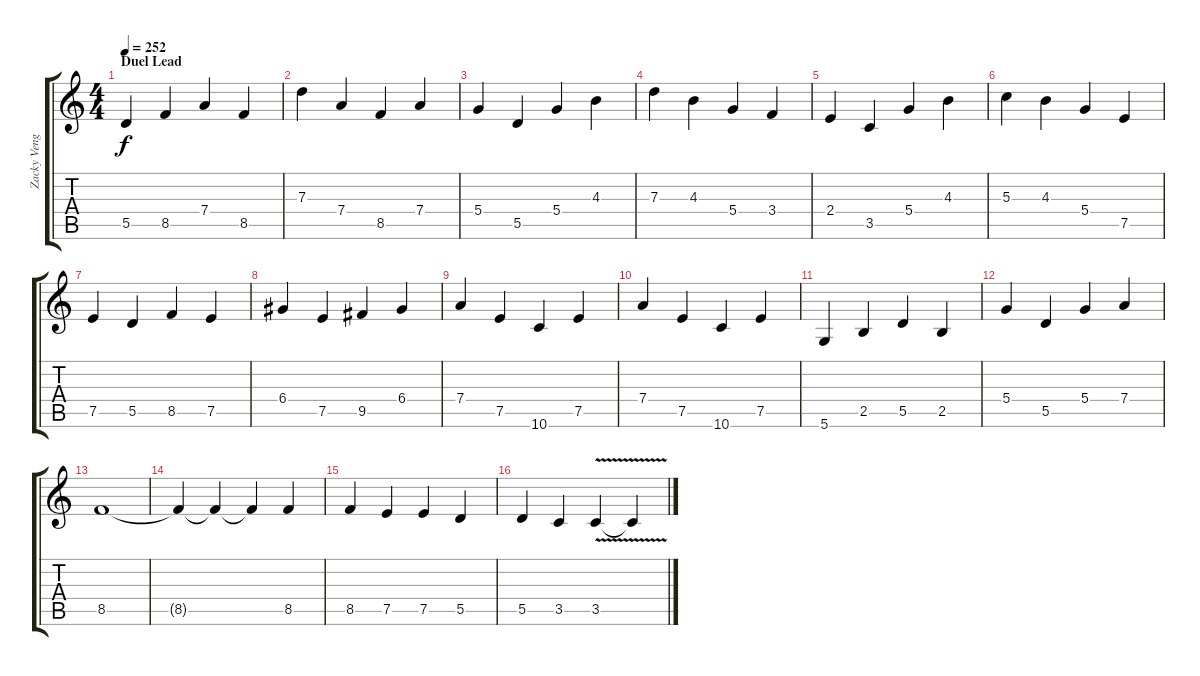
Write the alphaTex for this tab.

\track ("Zacky Vengeance" "Zacky Veng") {instrument distortionguitar}
\staff {score tabs}
\tuning (E4 B3 G3 D3 A2 D2) {hide}
\ts (4 4)
\section ("" "Duel Lead")
\tempo 252
\clef g2
\ks c
5.5.4{dy f instrument distortionguitar} 8.5.4 7.4.4 8.5.4 |
7.3.4 7.4.4 8.5.4 7.4.4 |
5.4.4 5.5.4 5.4.4 4.3.4 |
7.3.4 4.3.4 5.4.4 3.4.4 |
2.4.4 3.5.4 5.4.4 4.3.4 |
5.3.4 4.3.4 5.4.4 7.5.4 |
7.5.4 5.5.4 8.5.4 7.5.4 |
6.4.4 7.5.4 9.5.4 6.4.4 |
7.4.4 7.5.4 10.6.4 7.5.4 |
7.4.4 7.5.4 10.6.4 7.5.4 |
5.6.4 2.5.4 5.5.4 2.5.4 |
5.4.4 5.5.4 5.4.4 7.4.4 |
8.5.1 |
8.5{t}.4 8.5{t}.4 8.5{t}.4 8.5.4 |
8.5.4 7.5.4 7.5.4 5.5.4 |
5.5.4 3.5.4 3.5{v}.4 3.5{t}.4
